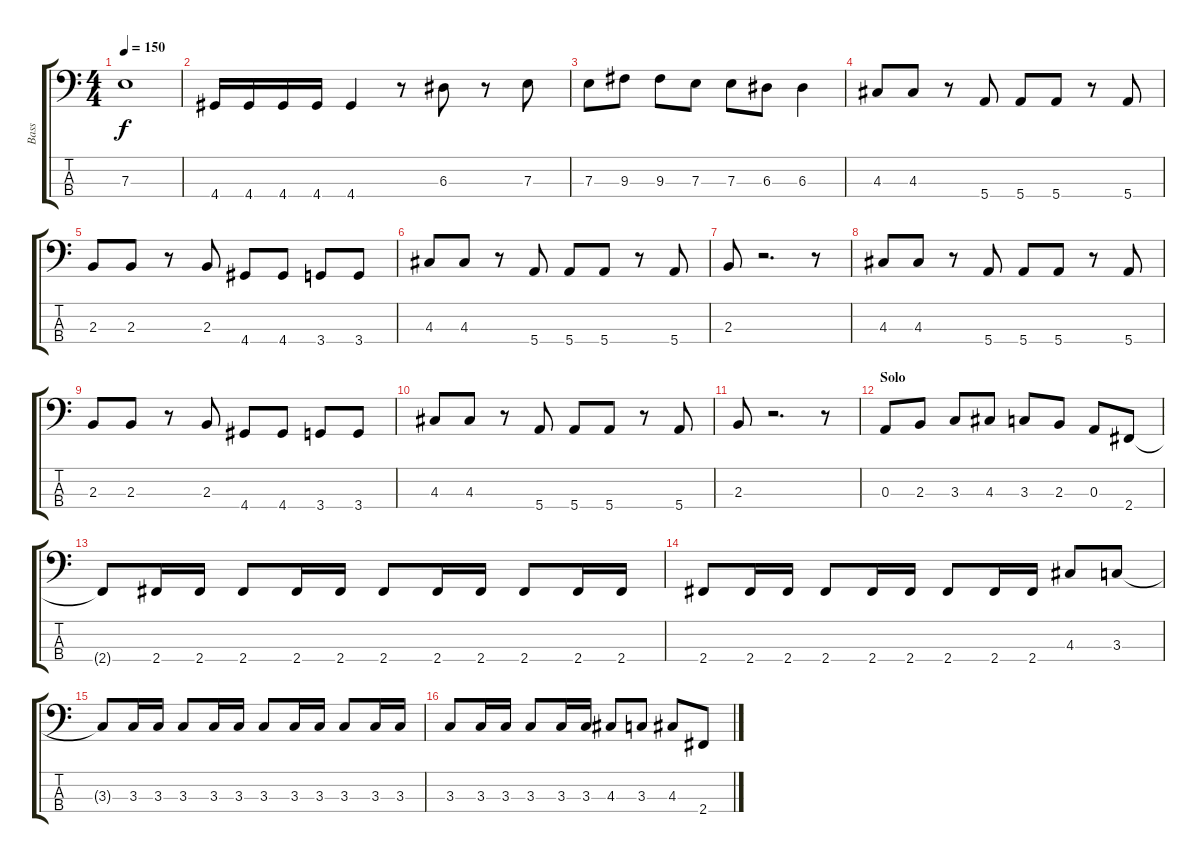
\track ("Bass" "Bass") {instrument electricbassfinger}
\staff {score tabs}
\tuning (G2 D2 A1 E1) {hide}
\ts (4 4)
\tempo 150
\clef f4
\ks c
7.3.1{dy f} |
4.4.16 4.4.16 4.4.16 4.4.16 4.4.4 r.8 6.3.8 r.8 7.3.8 |
7.3.8 9.3.8 9.3.8 7.3.8 7.3.8 6.3.8 6.3.4 |
4.3.8 4.3.8 r.8 5.4.8 5.4.8 5.4.8 r.8 5.4.8 |
2.3.8 2.3.8 r.8 2.3.8 4.4.8 4.4.8 3.4.8 3.4.8 |
4.3.8 4.3.8 r.8 5.4.8 5.4.8 5.4.8 r.8 5.4.8 |
2.3.8 r.2{d} r.8 |
4.3.8 4.3.8 r.8 5.4.8 5.4.8 5.4.8 r.8 5.4.8 |
2.3.8 2.3.8 r.8 2.3.8 4.4.8 4.4.8 3.4.8 3.4.8 |
4.3.8 4.3.8 r.8 5.4.8 5.4.8 5.4.8 r.8 5.4.8 |
2.3.8 r.2{d} r.8 |
\section ("" "Solo")
0.3.8 2.3.8 3.3.8 4.3.8 3.3.8 2.3.8 0.3.8 2.4.8 |
2.4{t}.8 2.4.16 2.4.16 2.4.8 2.4.16 2.4.16 2.4.8 2.4.16 2.4.16 2.4.8 2.4.16 2.4.16 |
2.4.8 2.4.16 2.4.16 2.4.8 2.4.16 2.4.16 2.4.8 2.4.16 2.4.16 4.3.8 3.3.8 |
3.3{t}.8 3.3.16 3.3.16 3.3.8 3.3.16 3.3.16 3.3.8 3.3.16 3.3.16 3.3.8 3.3.16 3.3.16 |
3.3.8 3.3.16 3.3.16 3.3.8 3.3.16 3.3.16 4.3.8 3.3.8 4.3.8 2.4.8
